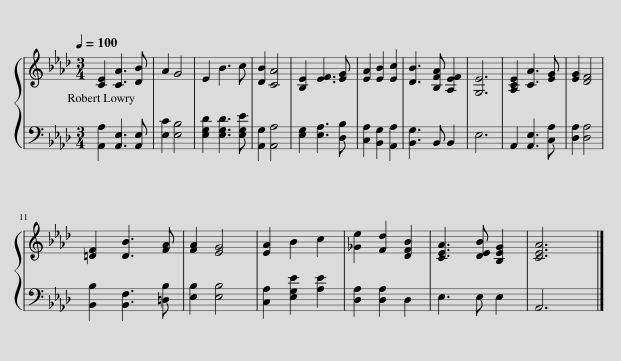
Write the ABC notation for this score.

X:1
%%score { 1 | 2 }
L:1/8
Q:1/4=100
M:3/4
I:linebreak $
K:Ab
V:1 treble
V:2 bass
V:1
 [CE]2 [CA]3 [DB] | A2 G4 | E2 B3 c | [DB]2 [CA]4 | [B,E]2 [EF]3 [EG] | %5
 [EA]2 [EB]2 [Ec]2 | [DB]3 [B,FA] [A,EF]2 | [G,E]6 | [A,CE]2 [CA]3 [EG] | [EG]2 [DF]4 |$ %10
 [=DF]2 [DB]3 [FA] | [FA]2 [EG]4 | [EA]2 B2 c2 | [_Ge]2 [Fd]2 [DFB]2 | [CEA]3 [DEB] [B,EG]2 | %15
 [CEA]6 |] %16
V:2
 [A,,A,]2 [A,,E,]3 [A,,E,] | [E,C]2 [E,B,]4 | [E,G,D]2 [E,G,D]3 [E,G,E] | [A,,G,]2 [A,,A,]4 | [E,G,]2 [E,A,]3 [D,B,] | %5
 [C,A,]2 [B,,G,]2 [A,,A,]2 | [B,,G,]3 B,, B,,2 | E,6 | A,,2 [A,,E,]3 [C,A,] | [D,A,]2 [D,A,]4 |$ %10
 [B,,B,]2 [B,,F,]3 [=D,B,] | [E,B,]2 [E,B,]4 | [C,A,]2 [E,G,E]2 [A,E]2 | [D,A,]2 [D,A,]2 D,2 | E,3 E, E,2 | %15
 A,,6 |] %16
